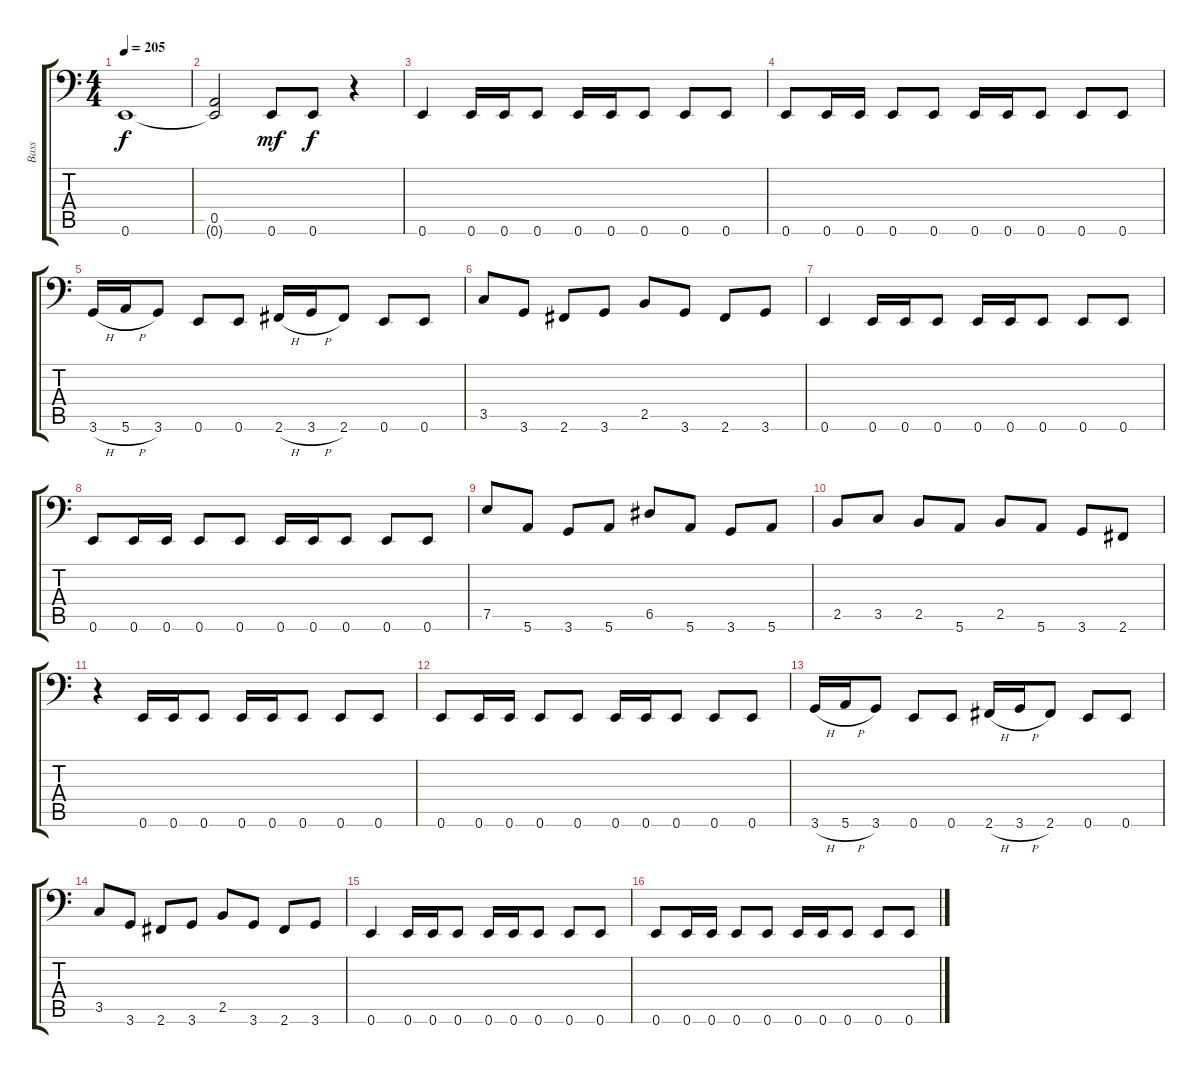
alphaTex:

\track ("Bass" "Bass") {instrument electricbassfinger}
\staff {score tabs}
\tuning (E3 B2 G2 D2 A1 E1) {hide}
\ts (4 4)
\tempo 205
\clef f4
\ks c
0.6.1{dy f} |
(0.5{t} 0.6{t}).2 0.6.8{dy mf} 0.6.8{dy f} r.4 |
0.6.4 0.6.16 0.6.16 0.6.8 0.6.16 0.6.16 0.6.8 0.6.8 0.6.8 |
0.6.8 0.6.16 0.6.16 0.6.8 0.6.8 0.6.16 0.6.16 0.6.8 0.6.8 0.6.8 |
3.6{h}.16 5.6{h}.16 3.6.8 0.6.8 0.6.8 2.6{h}.16 3.6{h}.16 2.6.8 0.6.8 0.6.8 |
3.5.8 3.6.8 2.6.8 3.6.8 2.5.8 3.6.8 2.6.8 3.6.8 |
0.6.4 0.6.16 0.6.16 0.6.8 0.6.16 0.6.16 0.6.8 0.6.8 0.6.8 |
0.6.8 0.6.16 0.6.16 0.6.8 0.6.8 0.6.16 0.6.16 0.6.8 0.6.8 0.6.8 |
7.5.8 5.6.8 3.6.8 5.6.8 6.5.8 5.6.8 3.6.8 5.6.8 |
2.5.8 3.5.8 2.5.8 5.6.8 2.5.8 5.6.8 3.6.8 2.6.8 |
r.4 0.6.16 0.6.16 0.6.8 0.6.16 0.6.16 0.6.8 0.6.8 0.6.8 |
0.6.8 0.6.16 0.6.16 0.6.8 0.6.8 0.6.16 0.6.16 0.6.8 0.6.8 0.6.8 |
3.6{h}.16 5.6{h}.16 3.6.8 0.6.8 0.6.8 2.6{h}.16 3.6{h}.16 2.6.8 0.6.8 0.6.8 |
3.5.8 3.6.8 2.6.8 3.6.8 2.5.8 3.6.8 2.6.8 3.6.8 |
0.6.4 0.6.16 0.6.16 0.6.8 0.6.16 0.6.16 0.6.8 0.6.8 0.6.8 |
0.6.8 0.6.16 0.6.16 0.6.8 0.6.8 0.6.16 0.6.16 0.6.8 0.6.8 0.6.8
